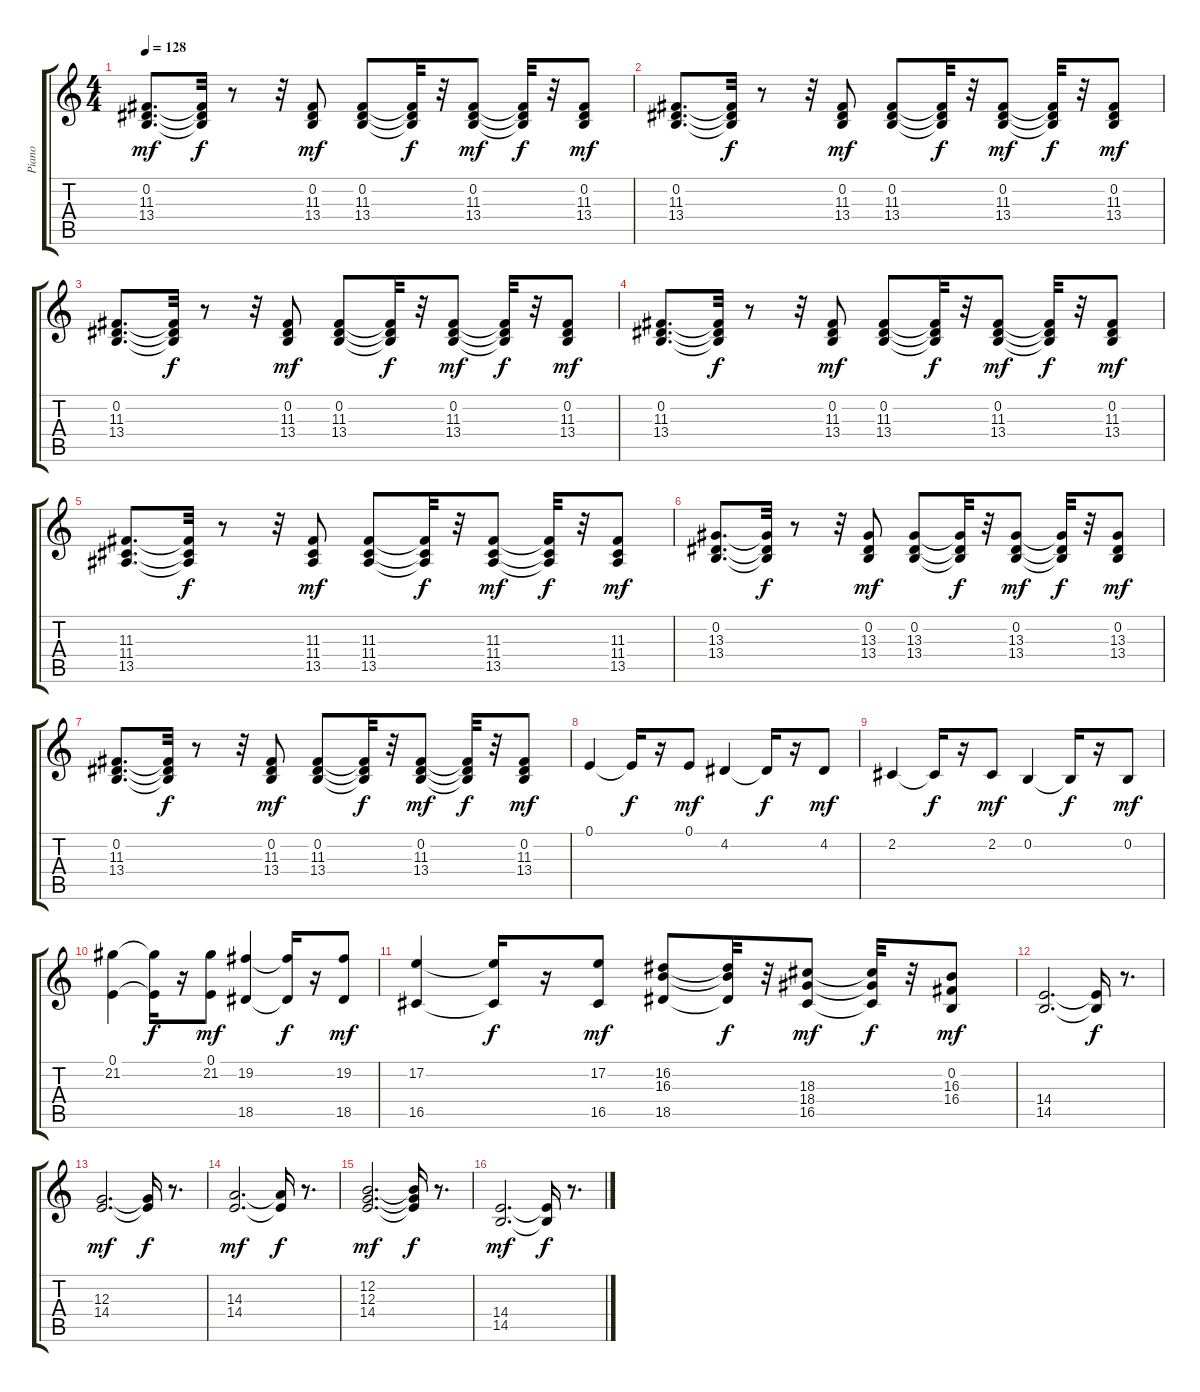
\track ("Piano" "Piano") {instrument acousticgrandpiano}
\staff {score tabs}
\tuning (E4 B3 G3 D3 A2 E2) {hide}
\ts (4 4)
\tempo 128
\clef g2
\ks c
(0.2 11.3 13.4).8{d dy mf} (0.2{t} 11.3{t} 13.4{t}).32{dy f} r.8 r.32 (0.2 11.3 13.4).8{dy mf} (0.2 11.3 13.4).8 (0.2{t} 11.3{t} 13.4{t}).32{dy f} r.32 (0.2 11.3 13.4).8{dy mf} (0.2{t} 11.3{t} 13.4{t}).32{dy f} r.32 (0.2 11.3 13.4).8{dy mf} |
(0.2 11.3 13.4).8{d} (0.2{t} 11.3{t} 13.4{t}).32{dy f} r.8 r.32 (0.2 11.3 13.4).8{dy mf} (0.2 11.3 13.4).8 (0.2{t} 11.3{t} 13.4{t}).32{dy f} r.32 (0.2 11.3 13.4).8{dy mf} (0.2{t} 11.3{t} 13.4{t}).32{dy f} r.32 (0.2 11.3 13.4).8{dy mf} |
(0.2 11.3 13.4).8{d} (0.2{t} 11.3{t} 13.4{t}).32{dy f} r.8 r.32 (0.2 11.3 13.4).8{dy mf} (0.2 11.3 13.4).8 (0.2{t} 11.3{t} 13.4{t}).32{dy f} r.32 (0.2 11.3 13.4).8{dy mf} (0.2{t} 11.3{t} 13.4{t}).32{dy f} r.32 (0.2 11.3 13.4).8{dy mf} |
(0.2 11.3 13.4).8{d} (0.2{t} 11.3{t} 13.4{t}).32{dy f} r.8 r.32 (0.2 11.3 13.4).8{dy mf} (0.2 11.3 13.4).8 (0.2{t} 11.3{t} 13.4{t}).32{dy f} r.32 (0.2 11.3 13.4).8{dy mf} (0.2{t} 11.3{t} 13.4{t}).32{dy f} r.32 (0.2 11.3 13.4).8{dy mf} |
(11.3 11.4 13.5).8{d} (11.3{t} 11.4{t} 13.5{t}).32{dy f} r.8 r.32 (11.3 11.4 13.5).8{dy mf} (11.3 11.4 13.5).8 (11.3{t} 11.4{t} 13.5{t}).32{dy f} r.32 (11.3 11.4 13.5).8{dy mf} (11.3{t} 11.4{t} 13.5{t}).32{dy f} r.32 (11.3 11.4 13.5).8{dy mf} |
(0.2 13.3 13.4).8{d} (0.2{t} 13.3{t} 13.4{t}).32{dy f} r.8 r.32 (0.2 13.3 13.4).8{dy mf} (0.2 13.3 13.4).8 (0.2{t} 13.3{t} 13.4{t}).32{dy f} r.32 (0.2 13.3 13.4).8{dy mf} (0.2{t} 13.3{t} 13.4{t}).32{dy f} r.32 (0.2 13.3 13.4).8{dy mf} |
(0.2 11.3 13.4).8{d} (0.2{t} 11.3{t} 13.4{t}).32{dy f} r.8 r.32 (0.2 11.3 13.4).8{dy mf} (0.2 11.3 13.4).8 (0.2{t} 11.3{t} 13.4{t}).32{dy f} r.32 (0.2 11.3 13.4).8{dy mf} (0.2{t} 11.3{t} 13.4{t}).32{dy f} r.32 (0.2 11.3 13.4).8{dy mf} |
0.1.4 0.1{t}.16{dy f} r.16 0.1.8{dy mf} 4.2.4 4.2{t}.16{dy f} r.16 4.2.8{dy mf} |
2.2.4 2.2{t}.16{dy f} r.16 2.2.8{dy mf} 0.2.4 0.2{t}.16{dy f} r.16 0.2.8{dy mf} |
(0.1 21.2).4 (0.1{t} 21.2{t}).16{dy f} r.16 (0.1 21.2).8{dy mf} (19.2 18.5).4 (19.2{t} 18.5{t}).16{dy f} r.16 (19.2 18.5).8{dy mf} |
(17.2 16.5).4 (17.2{t} 16.5{t}).16{dy f} r.16 (17.2 16.5).8{dy mf} (16.2 16.3 18.5).8 (16.2{t} 16.3{t} 18.5{t}).32{dy f} r.32 (18.3 18.4 16.5).8{dy mf} (18.3{t} 18.4{t} 16.5{t}).32{dy f} r.32 (0.2 16.3 16.4).8{dy mf} |
(14.4 14.5).2{d} (14.4{t} 14.5{t}).16{dy f} r.8{d} |
(12.3 14.4).2{d dy mf} (12.3{t} 14.4{t}).16{dy f} r.8{d} |
(14.3 14.4).2{d dy mf} (14.3{t} 14.4{t}).16{dy f} r.8{d} |
(12.2 12.3 14.4).2{d dy mf} (12.2{t} 12.3{t} 14.4{t}).16{dy f} r.8{d} |
(14.4 14.5).2{d dy mf} (14.4{t} 14.5{t}).16{dy f} r.8{d}
